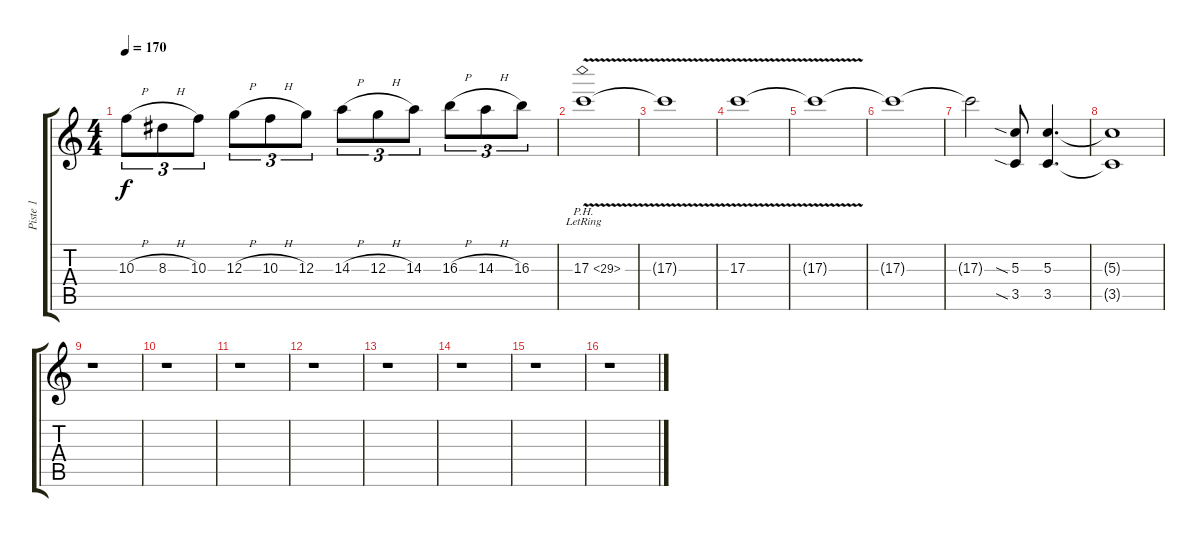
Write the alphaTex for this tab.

\track ("Piste 1" "Piste 1") {instrument overdrivenguitar}
\staff {score tabs}
\tuning (E4 B3 G3 D3 A2 E2) {hide}
\ts (4 4)
\tempo 170
\clef g2
\ks c
10.3{h}.8{tu (3 2) dy f} 8.3{h}.8{tu (3 2)} 10.3.8{tu (3 2)} 12.3{h}.8{tu (3 2)} 10.3{h}.8{tu (3 2)} 12.3.8{tu (3 2)} 14.3{h}.8{tu (3 2)} 12.3{h}.8{tu (3 2)} 14.3.8{tu (3 2)} 16.3{h}.8{tu (3 2)} 14.3{h}.8{tu (3 2)} 16.3.8{tu (3 2)} |
17.3{ph 12 v lr}.1{volume 8} |
17.3{t}.1 |
17.3{v}.1 |
17.3{t}.1 |
17.3{t}.1 |
17.3{t}.2 (5.3{sia} 3.5{sia}).8 (5.3 3.5).4{d} |
(5.3{t} 3.5{t}).1 |
r.1 |
r.1 |
r.1 |
r.1 |
r.1 |
r.1 |
r.1 |
r.1
